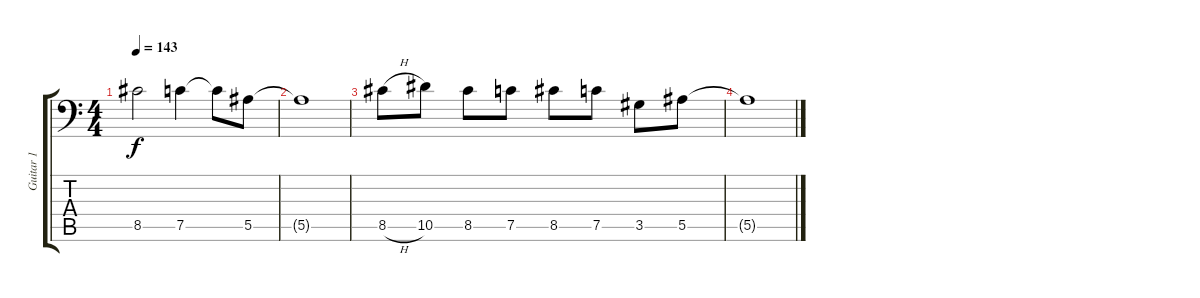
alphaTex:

\track ("Guitar 1" "Guitar 1") {instrument distortionguitar}
\staff {score tabs}
\tuning (C4 G3 Eb3 Bb2 F2 Bb1) {hide}
\ts (4 4)
\tempo 143
\clef f4
\ks c
8.5.2{dy f volume 0} 7.5.4 7.5{t}.8 5.5.8 |
5.5{t}.1 |
8.5{h}.8 10.5.8 8.5.8 7.5.8 8.5.8 7.5.8 3.5.8 5.5.8 |
5.5{t}.1
